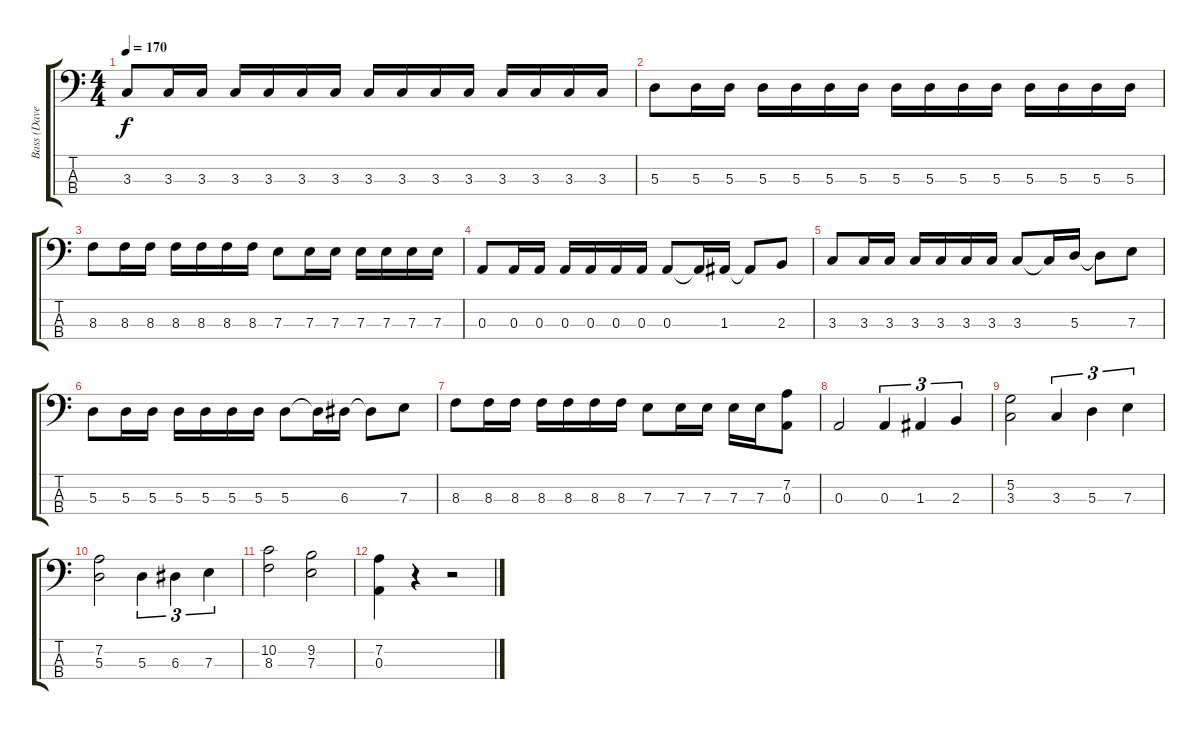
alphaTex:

\track ("Bass (Dave Ellefson)" "Bass (Dave") {instrument electricbasspick}
\staff {score tabs}
\tuning (G2 D2 A1 E1) {hide}
\ts (4 4)
\tempo 170
\clef f4
\ks c
3.3.8{dy f} 3.3.16 3.3.16 3.3.16 3.3.16 3.3.16 3.3.16 3.3.16 3.3.16 3.3.16 3.3.16 3.3.16 3.3.16 3.3.16 3.3.16 |
5.3.8 5.3.16 5.3.16 5.3.16 5.3.16 5.3.16 5.3.16 5.3.16 5.3.16 5.3.16 5.3.16 5.3.16 5.3.16 5.3.16 5.3.16 |
8.3.8 8.3.16 8.3.16 8.3.16 8.3.16 8.3.16 8.3.16 7.3.8 7.3.16 7.3.16 7.3.16 7.3.16 7.3.16 7.3.16 |
0.3.8 0.3.16 0.3.16 0.3.16 0.3.16 0.3.16 0.3.16 0.3.8 0.3{t}.16 1.3.16 1.3{t}.8 2.3.8 |
3.3.8 3.3.16 3.3.16 3.3.16 3.3.16 3.3.16 3.3.16 3.3.8 3.3{t}.16 5.3.16 5.3{t}.8 7.3.8 |
5.3.8 5.3.16 5.3.16 5.3.16 5.3.16 5.3.16 5.3.16 5.3.8 5.3{t}.16 6.3.16 6.3{t}.8 7.3.8 |
8.3.8 8.3.16 8.3.16 8.3.16 8.3.16 8.3.16 8.3.16 7.3.8 7.3.16 7.3.16 7.3.16 7.3.16 (7.2 0.3).8 |
0.3.2 0.3.4{tu (3 2)} 1.3.4{tu (3 2)} 2.3.4{tu (3 2)} |
(5.2 3.3).2 3.3.4{tu (3 2)} 5.3.4{tu (3 2)} 7.3.4{tu (3 2)} |
(7.2 5.3).2 5.3.4{tu (3 2)} 6.3.4{tu (3 2)} 7.3.4{tu (3 2)} |
(10.2 8.3).2 (9.2 7.3).2 |
(7.2 0.3).4 r.4 r.2
